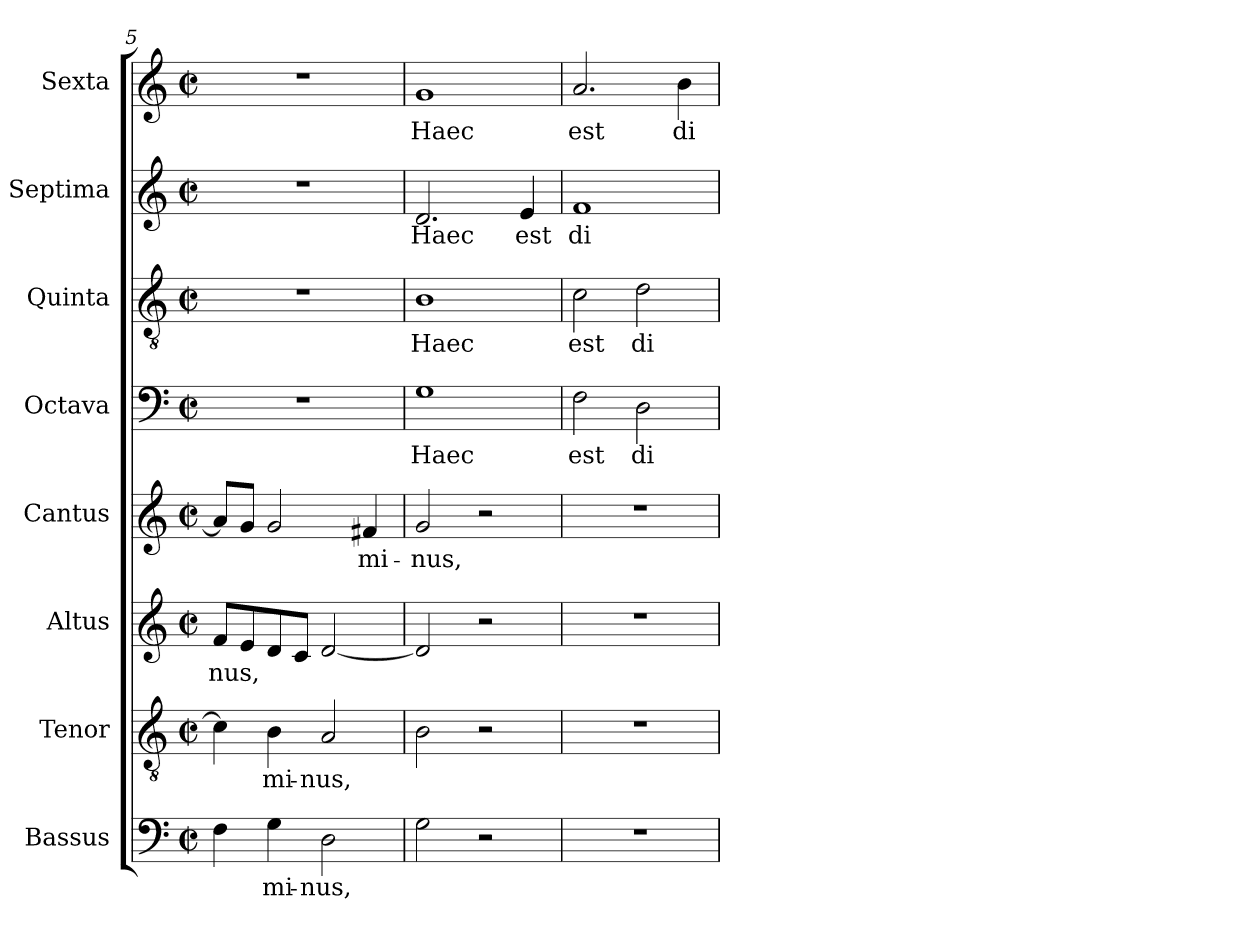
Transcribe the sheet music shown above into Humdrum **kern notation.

**kern	**text	**kern	**text	**kern	**text	**kern	**text	**kern	**text	**kern	**text	**kern	**text	**kern	**text
*part8	*part8	*part7	*part7	*part6	*part6	*part5	*part5	*part4	*part4	*part3	*part3	*part2	*part2	*part1	*part1
*staff8	*staff8	*staff7	*staff7	*staff6	*staff6	*staff5	*staff5	*staff4	*staff4	*staff3	*staff3	*staff2	*staff2	*staff1	*staff1
*I"Bassus	*	*I"Tenor	*	*I"Altus	*	*I"Cantus	*	*I"Octava	*	*I"Quinta	*	*I"Septima	*	*I"Sexta	*
*I'B.	*	*I'T.	*	*I'A.	*	*I'S.	*	*	*	*I'T.	*	*I'A.	*	*I'S.	*
!!LO:LB:g=z
*clefF4	*	*clefGv2	*	*clefG2	*	*clefG2	*	*clefF4	*	*clefGv2	*	*clefG2	*	*clefG2	*
*	*	*ITrd7c12	*	*	*	*	*	*	*	*ITrd7c12	*	*	*	*	*
*k[]	*	*k[]	*	*k[]	*	*k[]	*	*k[]	*	*k[]	*	*k[]	*	*k[]	*
*C:	*	*C:	*	*C:	*	*C:	*	*C:	*	*C:	*	*C:	*	*C:	*
*M2/2	*	*M2/2	*	*M2/2	*	*M2/2	*	*M2/2	*	*M2/2	*	*M2/2	*	*M2/2	*
*met(c|)	*	*met(c|)	*	*met(c|)	*	*met(c|)	*	*met(c|)	*	*met(c|)	*	*met(c|)	*	*met(c|)	*
=5	=5	=5	=5	=5	=5	=5	=5	=5	=5	=5	=5	=5	=5	=5	=5
!	!	!	!	!	!LO:LY:b:color=#000000	!	!	!	!	!	!	!	!	!	!
4Fi\	.	4Ci\]	.	8fi/L	-nus,	8ai/L]	.	1r	.	1r	.	1r	.	1r	.
.	.	.	.	8ei/	.	8gi/J	.	.	.	.	.	.	.	.	.
!	!LO:LY:b:color=#000000	!	!	!	!	!	!	!	!	!	!	!	!	!	!
!	!	!	!LO:LY:b:color=#000000	!	!	!	!	!	!	!	!	!	!	!	!
4Gi\	-mi-	4BBi\	-mi-	8di/	.	2gi/	.	.	.	.	.	.	.	.	.
.	.	.	.	8ci/J	.	.	.	.	.	.	.	.	.	.	.
!	!LO:LY:b:color=#000000	!	!	!	!	!	!	!	!	!	!	!	!	!	!
!	!	!	!LO:LY:b:color=#000000	!	!	!	!	!	!	!	!	!	!	!	!
2Di\	-nus,	2AAi/	-nus,	[<2di/	.	.	.	.	.	.	.	.	.	.	.
!	!	!	!	!	!	!	!LO:LY:b:color=#000000	!	!	!	!	!	!	!	!
.	.	.	.	.	.	4f#Xi/	-mi-	.	.	.	.	.	.	.	.
=6	=6	=6	=6	=6	=6	=6	=6	=6	=6	=6	=6	=6	=6	=6	=6
!	!	!	!	!	!	!	!LO:LY:b:color=#000000	!	!	!	!	!	!	!	!
!	!	!	!	!	!	!	!	!	!LO:LY:b:color=#000000	!	!	!	!	!	!
!	!	!	!	!	!	!	!	!	!	!	!LO:LY:b:color=#000000	!	!	!	!
!	!	!	!	!	!	!	!	!	!	!	!	!	!LO:LY:b:color=#000000	!	!
!	!	!	!	!	!	!	!	!	!	!	!	!	!	!	!LO:LY:b:color=#000000
2Gi\	.	2BBi\	.	2di/]	.	2gi/	-nus,	1Gi	Haec	1BBi	Haec	2.di/	Haec	1gi	Haec
2r	.	2r	.	2r	.	2r	.	.	.	.	.	.	.	.	.
!	!	!	!	!	!	!	!	!	!	!	!	!	!LO:LY:b:color=#000000	!	!
.	.	.	.	.	.	.	.	.	.	.	.	4ei/	est	.	.
=7	=7	=7	=7	=7	=7	=7	=7	=7	=7	=7	=7	=7	=7	=7	=7
!	!	!	!	!	!	!	!	!	!LO:LY:b:color=#000000	!	!	!	!	!	!
!	!	!	!	!	!	!	!	!	!	!	!LO:LY:b:color=#000000	!	!	!	!
!	!	!	!	!	!	!	!	!	!	!	!	!	!LO:LY:b:color=#000000	!	!
!	!	!	!	!	!	!	!	!	!	!	!	!	!	!	!LO:LY:b:color=#000000
1r	.	1r	.	1r	.	1r	.	2Fi\	est	2Ci\	est	1fi	di-	2.ai/	est
!	!	!	!	!	!	!	!	!	!LO:LY:b:color=#000000	!	!	!	!	!	!
!	!	!	!	!	!	!	!	!	!	!	!LO:LY:b:color=#000000	!	!	!	!
.	.	.	.	.	.	.	.	2Di\	di-	2Di\	di-	.	.	.	.
!	!	!	!	!	!	!	!	!	!	!	!	!	!	!	!LO:LY:b:color=#000000
.	.	.	.	.	.	.	.	.	.	.	.	.	.	4bi\	di-
=	=	=	=	=	=	=	=	=	=	=	=	=	=	=	=
*-	*-	*-	*-	*-	*-	*-	*-	*-	*-	*-	*-	*-	*-	*-	*-
